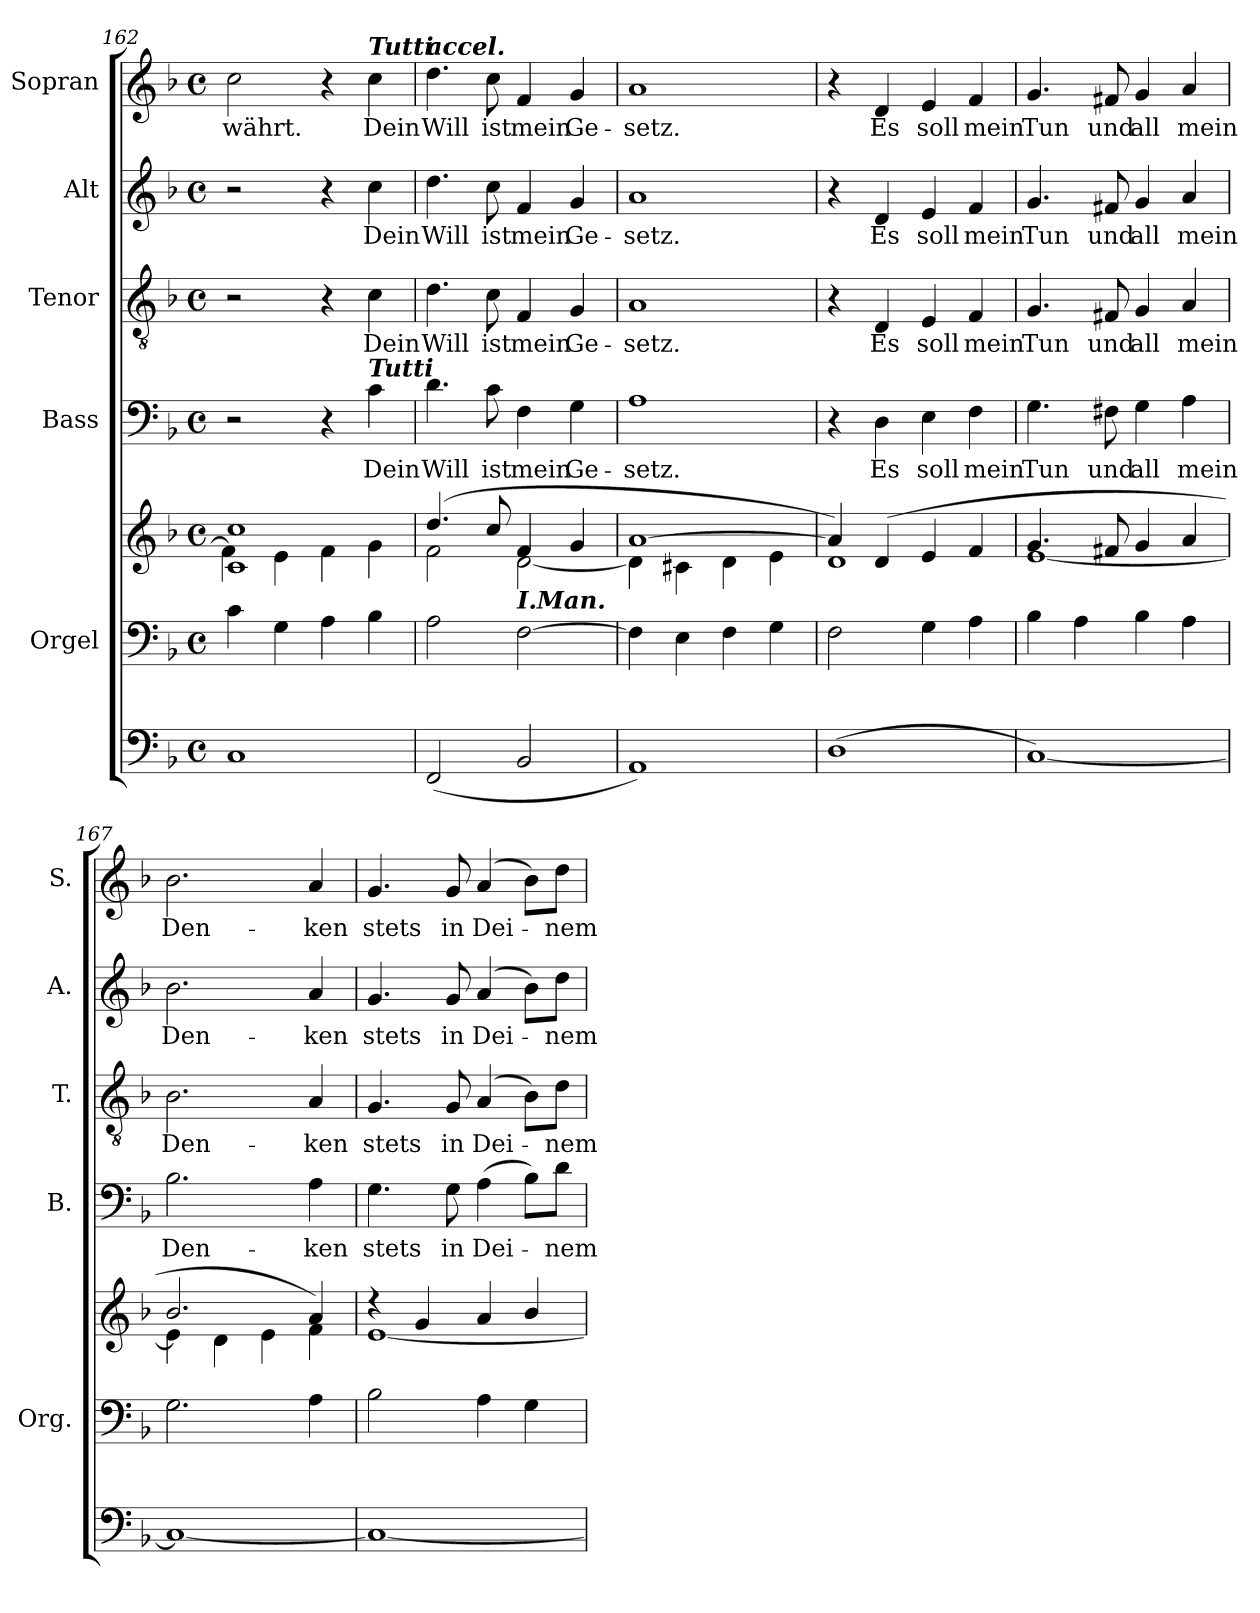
**kern	**kern	**kern	**kern	**text	**kern	**text	**kern	**text	**kern	**text
*part6	*part5	*part5	*part4	*part4	*part3	*part3	*part2	*part2	*part1	*part1
*staff7	*staff6	*staff5	*staff4	*staff4	*staff3	*staff3	*staff2	*staff2	*staff1	*staff1
*	*I"Orgel	*	*I"Bass	*	*I"Tenor	*	*I"Alt	*	*I"Sopran	*
*	*I'Org.	*	*I'B.	*	*I'T.	*	*I'A.	*	*I'S.	*
*clefF4	*clefF4	*clefG2	*clefF4	*	*clefGv2	*	*clefG2	*	*clefG2	*
*k[b-]	*k[b-]	*k[b-]	*k[b-]	*	*k[b-]	*	*k[b-]	*	*k[b-]	*
*F:	*F:	*F:	*F:	*	*F:	*	*F:	*	*F:	*
*M4/4	*M4/4	*M4/4	*M4/4	*	*M4/4	*	*M4/4	*	*M4/4	*
*met(c)	*met(c)	*met(c)	*met(c)	*	*met(c)	*	*met(c)	*	*met(c)	*
=162	=162	=162	=162	=162	=162	=162	=162	=162	=162	=162
*	*	*^	*	*	*	*	*	*	*	*
!	!	!	!	!	!	!	!	!	!	!	!LO:LY:b
1C	4c\	1c 1cc	4f\]	2r	.	2r	.	2r	.	2cc\	währt.
.	4G\	.	4e\	.	.	.	.	.	.	.	.
.	4A\	.	4f\	4r	.	4r	.	4r	.	4r	.
!	!	!	!	!	!	!	!	!	!	!LO:TX:a:Bi:t=Tutti	!
!	!	!	!	!LO:TX:a:Bi:t=Tutti	!	!	!	!	!	!	!
!	!	!	!	!	!LO:LY:b	!	!LO:LY:b	!	!LO:LY:b	!	!LO:LY:b
.	4B-\	.	4g\	4c\	Dein	4c\	Dein	4cc\	Dein	4cc\	Dein
=163	=163	=163	=163	=163	=163	=163	=163	=163	=163	=163	=163
!	!	!	!	!	!	!	!	!	!	!LO:TX:a:Bi:t=accel.	!
!	!	!	!	!	!LO:LY:b	!	!LO:LY:b	!	!LO:LY:b	!	!LO:LY:b
(<2FF/	2A\	(4.dd/	2f\	4.d\	Will	4.d\	Will	4.dd\	Will	4.dd\	Will
!	!	!	!	!	!LO:LY:b	!	!LO:LY:b	!	!LO:LY:b	!	!LO:LY:b
.	.	8cc/	.	8c\	ist	8c\	ist	8cc\	ist	8cc\	ist
!	!	!LO:TX:b:Bi:t=I.Man.	!	!	!	!	!	!	!	!	!
!	!	!	!	!	!LO:LY:b	!	!LO:LY:b	!	!LO:LY:b	!	!LO:LY:b
2BB-/	[2F\	4f/	[<2d\	4F\	mein	4F/	mein	4f/	mein	4f/	mein
!	!	!	!	!	!LO:LY:b	!	!LO:LY:b	!	!LO:LY:b	!	!LO:LY:b
.	.	4g/	.	4G\	Ge-	4G/	Ge-	4g/	Ge-	4g/	Ge-
=164	=164	=164	=164	=164	=164	=164	=164	=164	=164	=164	=164
!	!	!	!	!	!LO:LY:b	!	!LO:LY:b	!	!LO:LY:b	!	!LO:LY:b
1AA)	4F\]	[>1a	4d\]	1A	-setz.	1A	-setz.	1a	-setz.	1a	-setz.
.	4E\	.	4c#X\	.	.	.	.	.	.	.	.
.	4F\	.	4d\	.	.	.	.	.	.	.	.
.	4G\	.	4e\	.	.	.	.	.	.	.	.
!!LO:PB:g=z
=165	=165	=165	=165	=165	=165	=165	=165	=165	=165	=165	=165
(>1D	2F\	4a/])	1d	4r	.	4r	.	4r	.	4r	.
!	!	!	!	!	!LO:LY:b	!	!LO:LY:b	!	!LO:LY:b	!	!LO:LY:b
.	.	(4d/	.	4D\	Es	4D/	Es	4d/	Es	4d/	Es
!	!	!	!	!	!LO:LY:b	!	!LO:LY:b	!	!LO:LY:b	!	!LO:LY:b
.	4G\	4e/	.	4E\	soll	4E/	soll	4e/	soll	4e/	soll
!	!	!	!	!	!LO:LY:b	!	!LO:LY:b	!	!LO:LY:b	!	!LO:LY:b
.	4A\	4f/	.	4F\	mein	4F/	mein	4f/	mein	4f/	mein
=166	=166	=166	=166	=166	=166	=166	=166	=166	=166	=166	=166
!	!	!	!	!	!LO:LY:b	!	!LO:LY:b	!	!LO:LY:b	!	!LO:LY:b
[1C)	4B-\	4.g/	[<1e	4.G\	Tun	4.G/	Tun	4.g/	Tun	4.g/	Tun
.	4A\	.	.	.	.	.	.	.	.	.	.
!	!	!	!	!	!LO:LY:b	!	!LO:LY:b	!	!LO:LY:b	!	!LO:LY:b
.	.	8f#X/	.	8F#X\	und	8F#X/	und	8f#X/	und	8f#X/	und
!	!	!	!	!	!LO:LY:b	!	!LO:LY:b	!	!LO:LY:b	!	!LO:LY:b
.	4B-\	4g/	.	4G\	all	4G/	all	4g/	all	4g/	all
!	!	!	!	!	!LO:LY:b	!	!LO:LY:b	!	!LO:LY:b	!	!LO:LY:b
.	4A\	4a/	.	4A\	mein	4A/	mein	4a/	mein	4a/	mein
=167	=167	=167	=167	=167	=167	=167	=167	=167	=167	=167	=167
!	!	!	!	!	!LO:LY:b	!	!LO:LY:b	!	!LO:LY:b	!	!LO:LY:b
1C_	2.G\	2.b-/	4e\]	2.B-\	Den-	2.B-\	Den-	2.b-\	Den-	2.b-\	Den-
.	.	.	4d\	.	.	.	.	.	.	.	.
.	.	.	4e\	.	.	.	.	.	.	.	.
!	!	!	!	!	!LO:LY:b	!	!LO:LY:b	!	!LO:LY:b	!	!LO:LY:b
.	4A\	4a/)	4f\	4A\	-ken	4A/	-ken	4a/	-ken	4a/	-ken
=168	=168	=168	=168	=168	=168	=168	=168	=168	=168	=168	=168
!	!	!	!	!	!LO:LY:b	!	!LO:LY:b	!	!LO:LY:b	!	!LO:LY:b
1C_	2B-\	4rcc	[<1e	4.G\	stets	4.G/	stets	4.g/	stets	4.g/	stets
.	.	4g/	.	.	.	.	.	.	.	.	.
!	!	!	!	!	!LO:LY:b	!	!LO:LY:b	!	!LO:LY:b	!	!LO:LY:b
.	.	.	.	8G\	in	8G/	in	8g/	in	8g/	in
!	!	!	!	!	!LO:LY:b	!	!LO:LY:b	!	!LO:LY:b	!	!LO:LY:b
.	4A\	4a/	.	(>4A\	Dei-	(4A/	Dei-	(4a/	Dei-	(4a/	Dei-
.	4G\	4b-/	.	8B-\L)	.	8B-\L)	.	8b-\L)	.	8b-\L)	.
!	!	!	!	!	!LO:LY:b	!	!LO:LY:b	!	!LO:LY:b	!	!LO:LY:b
.	.	.	.	8d\J	-nem	8d\J	-nem	8dd\J	-nem	8dd\J	-nem
*	*	*v	*v	*	*	*	*	*	*	*	*
=	=	=	=	=	=	=	=	=	=	=
*-	*-	*-	*-	*-	*-	*-	*-	*-	*-	*-
